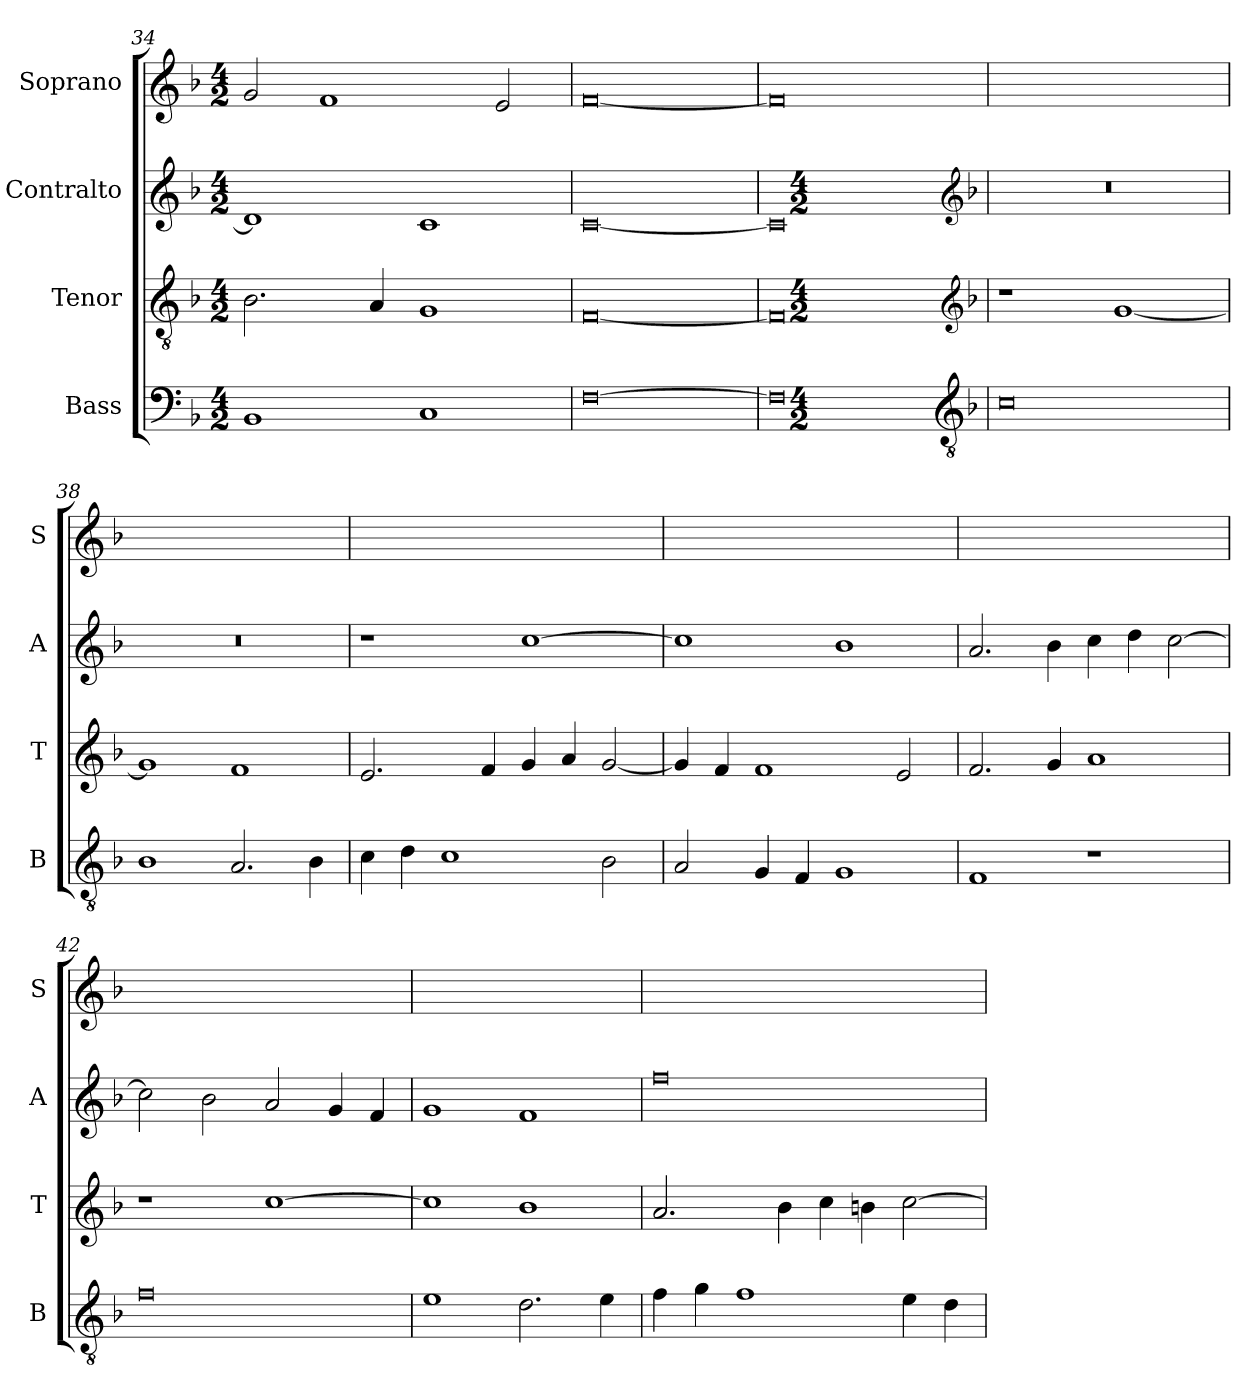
**kern	**kern	**kern	**kern
*part4	*part3	*part2	*part1
*staff4	*staff3	*staff2	*staff1
*I"Bass	*I"Tenor	*I"Contralto	*I"Soprano
*I'B	*I'T	*I'A	*I'S
*clefF4	*clefGv2	*clefG2	*clefG2
*k[b-]	*k[b-]	*k[b-]	*k[b-]
*M4/2	*M4/2	*M4/2	*M4/2
=34	=34	=34	=34
1BB-	2.B-	1d]	2g
.	.	.	1f
.	4A	.	.
1C	1G	1c	.
.	.	.	2e
=35	=35	=35	=35
[0F	[0F	[0c	[0f
=36	=36	=36	=36
0F]	0F]	0c]	0f]
*clefGv2	*clefG2	*clefG2	*
*k[b-]	*k[b-]	*k[b-]	*
*M4/2	*M4/2	*M4/2	*
=37	=37	=37	=37
0c	1r	0r	0ryy
.	[1g	.	.
=38	=38	=38	=38
1B-	1g]	0r	0ryy
2.A	1f	.	.
4B-	.	.	.
=39	=39	=39	=39
4c	2.e	1r	0ryy
4d	.	.	.
1c	.	.	.
.	4f	.	.
.	4g	[1cc	.
.	4a	.	.
2B-	[2g	.	.
=40	=40	=40	=40
2A	4g]	1cc]	0ryy
.	4f	.	.
4G	1f	.	.
4F	.	.	.
1G	.	1b-	.
.	2e	.	.
=41	=41	=41	=41
1F	2.f	2.a	0ryy
.	4g	4b-	.
1r	1a	4cc	.
.	.	4dd	.
.	.	[2cc	.
=42	=42	=42	=42
0f	1r	2cc]	0ryy
.	.	2b-	.
.	[1cc	2a	.
.	.	4g	.
.	.	4f	.
=43	=43	=43	=43
1e	1cc]	1g	0ryy
2.d	1b-	1f	.
4e	.	.	.
=44	=44	=44	=44
4f	2.a	0ff	0ryy
4g	.	.	.
1f	.	.	.
.	4b-	.	.
.	4cc	.	.
.	4bn	.	.
4e	[2cc	.	.
4d	.	.	.
=	=	=	=
*-	*-	*-	*-
